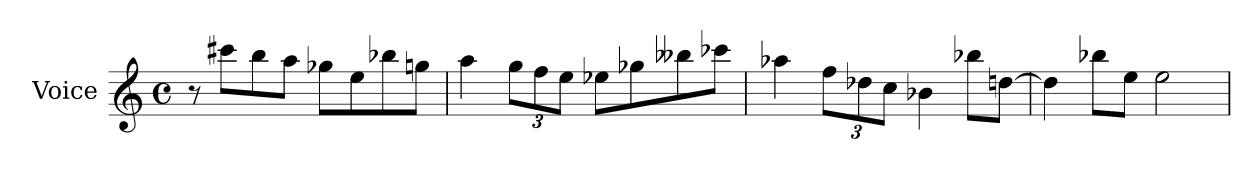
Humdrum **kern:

**kern
*part1
*staff1
*I"Voice
*I'Voice
*clefG2
*M4/4
*met(c)
=1
8r
8ccc#X\L
8bb\
8aa\J
8gg-X\L
8ee\
8bb-X\
8ggn\J
=2
4aa\
12gg\L
12ff\
12ee\J
8ee-X\L
8gg-X\
8bb--X\
8ccc-X\J
=3
4aa-X\
12ff\L
12dd-X\
12cc\J
4b-X\
8bb-X\L
[>8ddn\J
=4
4dd\]
8bb-X\L
8ee\J
2ee\
=
*-
